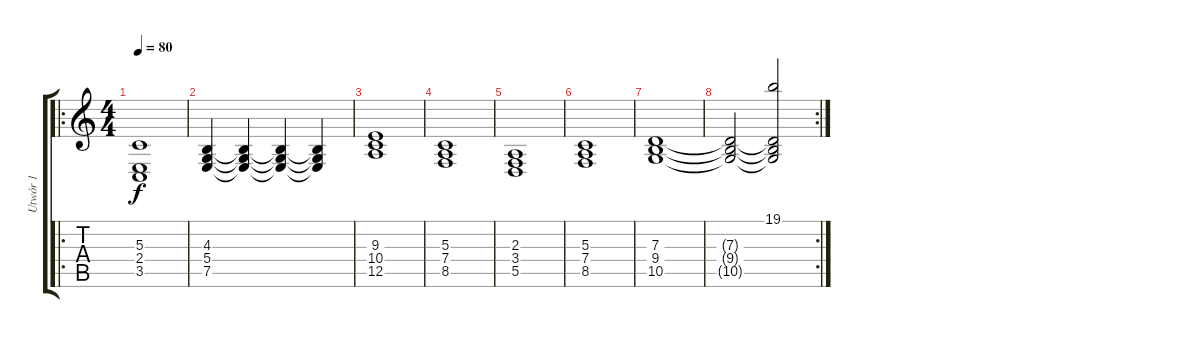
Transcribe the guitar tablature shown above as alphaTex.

\track ("Utwór 1" "Utwór 1") {instrument stringensemble2}
\staff {score tabs}
\tuning (E4 B3 G3 D3 A2 E2) {hide}
\ro
\ts (4 4)
\tempo 80
\clef g2
\ks c
(5.3 2.4 3.5).1{dy f instrument stringensemble2} |
(4.3 5.4 7.5).4 (4.3{t} 5.4{t} 7.5{t}).4 (4.3{t} 5.4{t} 7.5{t}).4 (4.3{t} 5.4{t} 7.5{t}).4 |
(9.3 10.4 12.5).1 |
(5.3 7.4 8.5).1 |
(2.3 3.4 5.5).1 |
(5.3 7.4 8.5).1 |
(7.3 9.4 10.5).1 |
\rc 2
(7.3{t} 9.4{t} 10.5{t}).2 (19.1 7.3{t} 9.4{t} 10.5{t}).2
